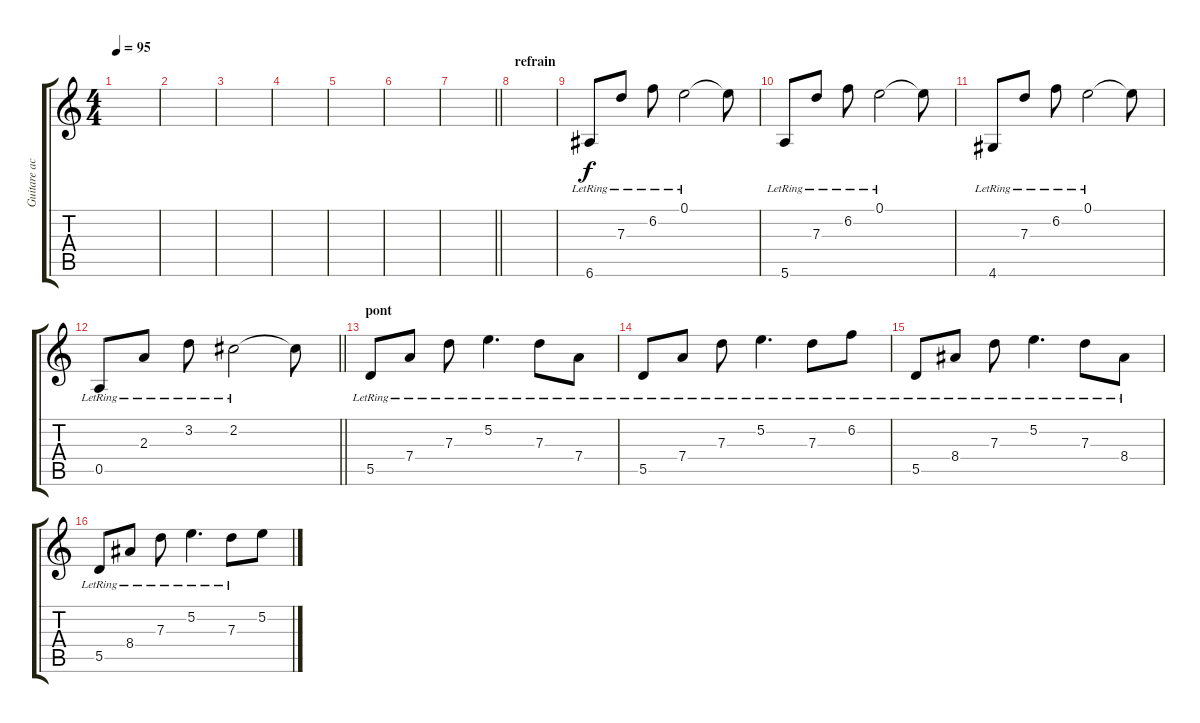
\track ("Guitare acoustique" "Guitare ac") {instrument acousticguitarsteel}
\staff {score tabs}
\tuning (E4 B3 G3 D3 A2 E2) {hide}
\ts (4 4)
\tempo 95
\clef g2
\ks c
|
|
|
|
|
|
\barLineRight lightlight
|
\section ("" "refrain")
|
6.6{lr}.8 7.3{lr}.8 6.2{lr}.8 0.1{lr}.2 0.1{t}.8 |
5.6{lr}.8 7.3{lr}.8 6.2{lr}.8 0.1{lr}.2 0.1{t}.8 |
4.6{lr}.8 7.3{lr}.8 6.2{lr}.8 0.1{lr}.2 0.1{t}.8 |
\barLineRight lightlight
0.5{lr}.8 2.3{lr}.8 3.2{lr}.8 2.2{lr}.2 2.2{t}.8 |
\section ("" "pont")
5.5{lr}.8 7.4{lr}.8 7.3{lr}.8 5.2{lr}.4{d} 7.3{lr}.8 7.4{lr}.8 |
5.5{lr}.8 7.4{lr}.8 7.3{lr}.8 5.2{lr}.4{d} 7.3{lr}.8 6.2{lr}.8 |
5.5{lr}.8 8.4{lr}.8 7.3{lr}.8 5.2{lr}.4{d} 7.3{lr}.8 8.4{lr}.8 |
5.5{lr}.8 8.4{lr}.8 7.3{lr}.8 5.2{lr}.4{d} 7.3{lr}.8 5.2.8
